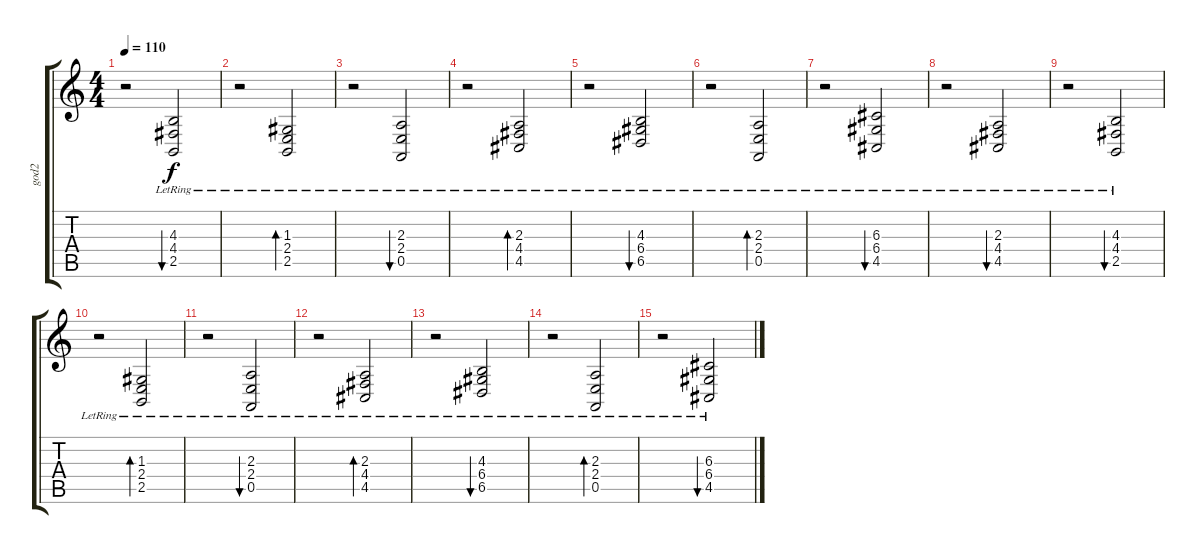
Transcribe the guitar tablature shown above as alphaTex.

\track ("god2" "god2") {instrument stringensemble2}
\staff {score tabs}
\tuning (E4 B3 G3 D3 A2 E2) {hide}
\ts (4 4)
\tempo 110
\clef g2
\ks c
r.2{dy f} (4.3{lr} 4.4{lr} 2.5{lr}).2{bu 120} |
r.2 (1.3{lr} 2.4{lr} 2.5{lr}).2{bd 120} |
r.2 (2.3{lr} 2.4{lr} 0.5{lr}).2{bu 120} |
r.2 (2.3{lr} 4.4{lr} 4.5{lr}).2{bd 120} |
r.2 (4.3{lr} 6.4{lr} 6.5{lr}).2{bu 120} |
r.2{volume 0} (2.3{lr} 2.4{lr} 0.5{lr}).2{bd 120} |
r.2 (6.3{lr} 6.4{lr} 4.5{lr}).2{bu 120} |
r.2 (2.3{lr} 4.4{lr} 4.5{lr}).2{bu 120} |
r.2 (4.3{lr} 4.4{lr} 2.5{lr}).2{bu 120} |
r.2 (1.3{lr} 2.4{lr} 2.5{lr}).2{bd 120} |
r.2 (2.3{lr} 2.4{lr} 0.5{lr}).2{bu 120} |
r.2 (2.3{lr} 4.4{lr} 4.5{lr}).2{bd 120} |
r.2 (4.3{lr} 6.4{lr} 6.5{lr}).2{bu 120} |
r.2 (2.3{lr} 2.4{lr} 0.5{lr}).2{bd 120} |
r.2 (6.3{lr} 6.4{lr} 4.5{lr}).2{bu 120}
